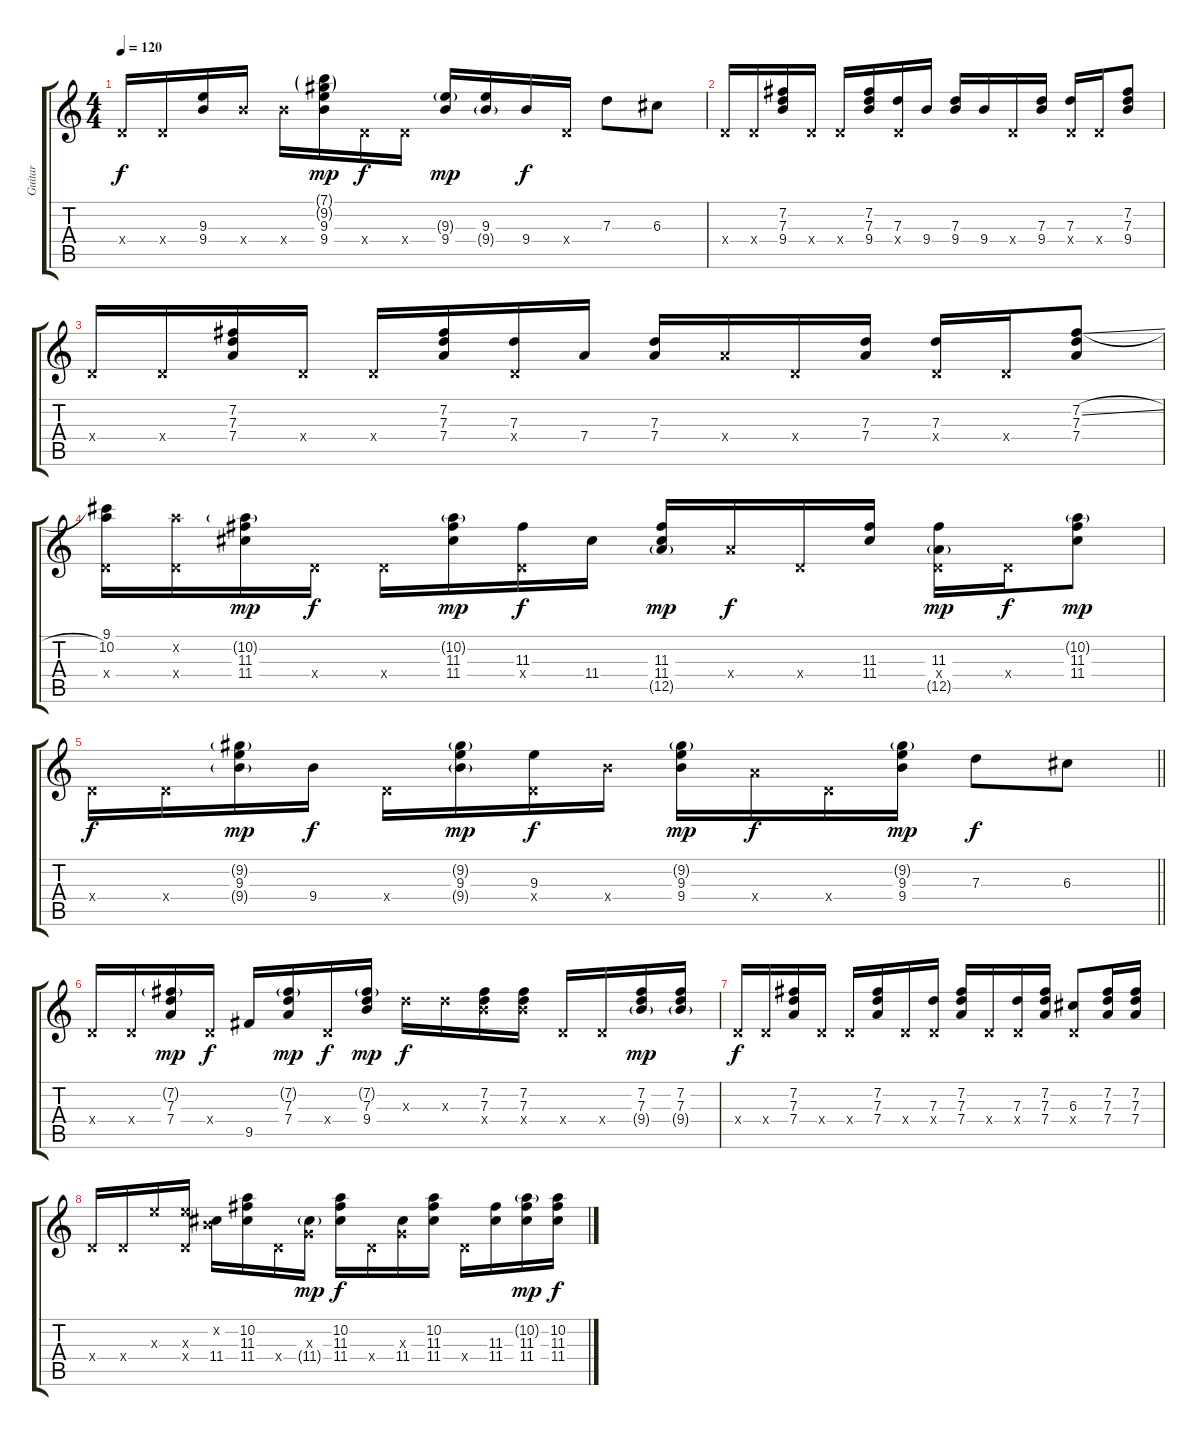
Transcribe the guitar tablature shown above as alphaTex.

\track ("Guitar" "Guitar") {instrument electricguitarclean}
\staff {score tabs}
\tuning (E4 B3 G3 D3 A2 E2) {hide}
\ts (4 4)
\tempo 120
\clef g2
\ks c
0.4{x}.16{dy f} 0.4{x}.16 (9.3 9.4).16 9.4{x}.16 9.4{x}.16 (7.1{g} 9.2{g} 9.3 9.4).16{dy mp} 0.4{x}.16{dy f} 0.4{x}.16 (9.3{g} 9.4).16{dy mp} (9.3 9.4{g}).16 9.4.16{dy f} 0.4{x}.16 7.3.8 6.3.8 |
0.4{x}.16 0.4{x}.16 (7.2 7.3 9.4).16 0.4{x}.16 0.4{x}.16 (7.2 7.3 9.4).16 (7.3 0.4{x}).16 9.4.16 (7.3 9.4).16 9.4.16 0.4{x}.16 (7.3 9.4).16 (7.3 0.4{x}).16 0.4{x}.16 (7.2 7.3 9.4).8 |
0.4{x}.16 0.4{x}.16 (7.2 7.3 7.4).16 0.4{x}.16 0.4{x}.16 (7.2 7.3 7.4).16 (7.3 0.4{x}).16 7.4.16 (7.3 7.4).16 7.4{x}.16 0.4{x}.16 (7.3 7.4).16 (7.3 0.4{x}).16 0.4{x}.16 (7.2{sl} 7.3 7.4).8 |
(9.1 10.2 0.4{x}).16 (10.2{x} 0.4{x}).16 (10.2{g} 11.3 11.4).16{dy mp} 0.4{x}.16{dy f} 0.4{x}.16 (10.2{g} 11.3 11.4).16{dy mp} (11.3 0.4{x}).16{dy f} 11.4.16 (11.3 11.4 12.5{g}).16{dy mp} 7.4{x}.16{dy f} 0.4{x}.16 (11.3 11.4).16 (11.3 0.4{x} 12.5{g}).16{dy mp} 0.4{x}.16{dy f} (10.2{g} 11.3 11.4).8{dy mp} |
\barLineRight lightlight
0.4{x}.16{dy f} 0.4{x}.16 (9.2{g} 9.3 9.4{g}).16{dy mp} 9.4.16{dy f} 0.4{x}.16 (9.2{g} 9.3 9.4{g}).16{dy mp} (9.3 0.4{x}).16{dy f} 9.4{x}.16 (9.2{g} 9.3 9.4).16{dy mp} 7.4{x}.16{dy f} 0.4{x}.16 (9.2{g} 9.3 9.4).16{dy mp} 7.3.8{dy f} 6.3.8 |
\section ("" "")
0.4{x}.16 0.4{x}.16 (7.2{g} 7.3 7.4).16{dy mp} 0.4{x}.16{dy f} 9.5.16 (7.2{g} 7.3 7.4).16{dy mp} 0.4{x}.16{dy f} (7.2{g} 7.3 9.4).16{dy mp} 7.3{x}.16{dy f} 7.3{x}.16 (7.2 7.3 9.4{x}).16 (7.2 7.3 9.4{x}).16 0.4{x}.16 0.4{x}.16 (7.2 7.3 9.4{g}).16{dy mp} (7.2 7.3 9.4{g}).16 |
0.4{x}.16{dy f} 0.4{x}.16 (7.2 7.3 7.4).16 0.4{x}.16 0.4{x}.16 (7.2 7.3 7.4).16 0.4{x}.16 (7.3 0.4{x}).16 (7.2 7.3 7.4).16 0.4{x}.16 (7.3 0.4{x}).16 (7.2 7.3 7.4).16 (6.3 0.4{x}).8 (7.2 7.3 7.4).16 (7.2 7.3 7.4).16 |
0.4{x}.16 0.4{x}.16 9.3{x}.16 (9.3{x} 0.4{x}).16 (0.2{x} 11.4).16 (10.2 11.3 11.4).16 0.4{x}.16 (0.3{x} 11.4{g}).16{dy mp} (10.2 11.3 11.4).16{dy f} 0.4{x}.16 (0.3{x} 11.4).16 (10.2 11.3 11.4).16 0.4{x}.16 (11.3 11.4).16 (10.2{g} 11.3 11.4).16{dy mp} (10.2 11.3 11.4).16{dy f}
